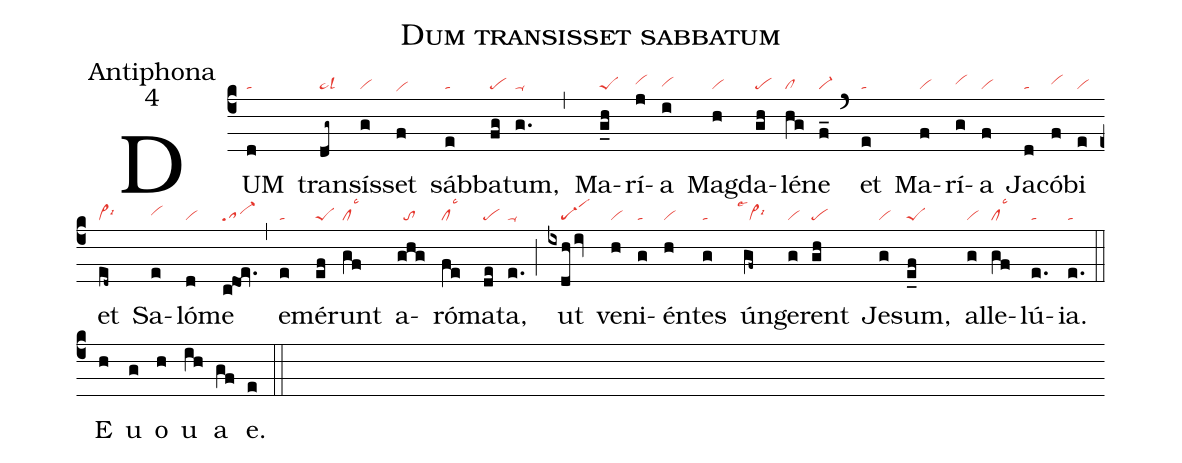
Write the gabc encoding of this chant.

name:Dum transisset sabbatum;
office-part:Antiphona;
mode:4;
nabc-lines:1;
%%
(c4) DUM(d|ta) tran(dg~|ta>lsl3)sís(g|vi)set(f|vihe) sáb(e|ta)ba(fg|pe)tum,(g.|ta-) (,) Ma(g_h|peS)rí(j|vihh)a(i|vihg) Mag(h|vi)da(gh|pe)lé(hg|cl)ne(f_|vi-) (`) et(e|ta) Ma(f|vi)rí(g|vihh)a(f|vi) Ja(d|ta)có(f|vihh)bi(e|vi) et(ed~|vi>lsi6) Sa(e|vihh)ló(d|vi)me(c!doe.|sa-) (,) e(e|ta)mé(ef|peS)runt(gf|cllsc3) a(ghg|//to)ró(fe|cllsc3)ma(de|pe)ta,(e.|ta-) (;) ut(ixdh/iv|////scG-1) ve(h|vi)ni(g|ta)én(h|vi)tes(g|ta) ún(gf~|``vi>lse1lsi6)ge(g|vi)rent(gh|pe) Je(g|vi)sum,(e_f|peS) al(g|vi)le(gf|cllsc3)lú(e.|ta)ia.(e.|ta) (::)
<eu>E(h) u(g) o(h) u(ih) a(gf) e.(e) </eu>(::)
